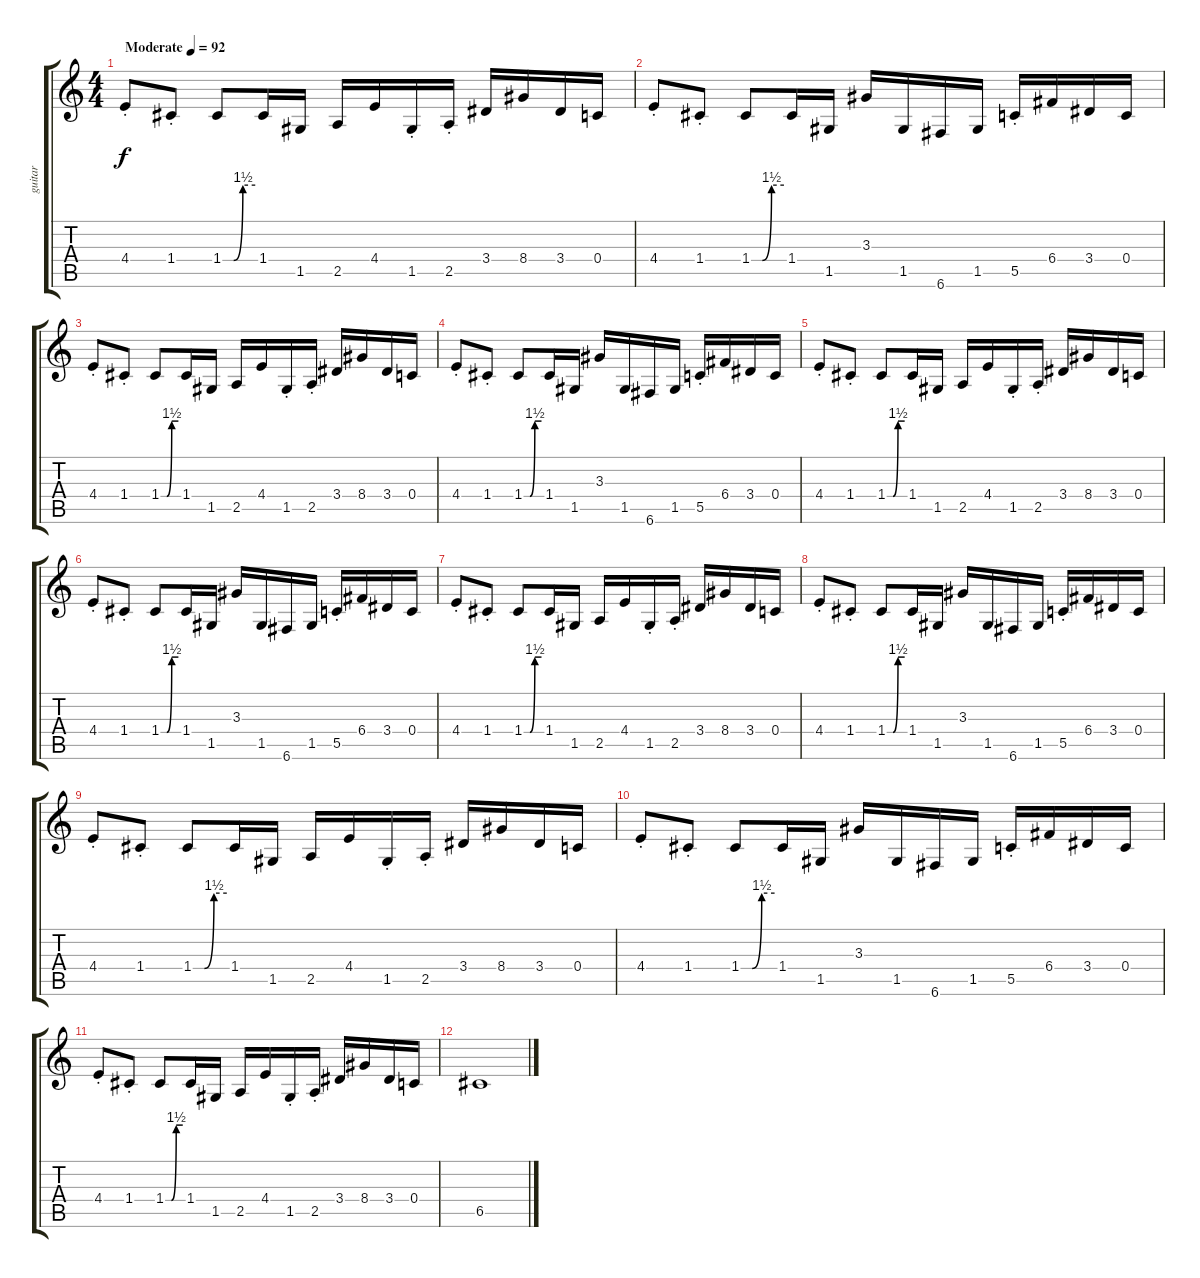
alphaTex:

\track ("guitar" "guitar") {instrument distortionguitar}
\staff {score tabs}
\tuning (D4 A3 F3 C3 G2 C2) {hide}
\ts (4 4)
\tempo (92 "Moderate")
\clef g2
\ks c
4.4{st}.8{dy f volume 0 instrument distortionguitar} 1.4{st}.8{volume 15} 1.4{be (custom 0 0 20 0 37 6 60 6)}.8 1.4.16 1.5.16 2.5.16 4.4.16 1.5{st}.16 2.5{st}.16 3.4.16 8.4.16 3.4.16 0.4.16 |
4.4{st}.8 1.4{st}.8 1.4{be (custom 0 0 20 0 37 6 60 6)}.8 1.4.16 1.5.16 3.3.16 1.5.16 6.6.16 1.5.16 5.5{st}.16 6.4.16 3.4.16 0.4.16 |
4.4{st}.8 1.4{st}.8 1.4{be (custom 0 0 20 0 37 6 60 6)}.8 1.4.16 1.5.16 2.5.16 4.4.16 1.5{st}.16 2.5{st}.16 3.4.16 8.4.16 3.4.16 0.4.16 |
4.4{st}.8 1.4{st}.8 1.4{be (custom 0 0 20 0 37 6 60 6)}.8 1.4.16 1.5.16 3.3.16 1.5.16 6.6.16 1.5.16 5.5{st}.16 6.4.16 3.4.16 0.4.16 |
4.4{st}.8 1.4{st}.8 1.4{be (custom 0 0 20 0 37 6 60 6)}.8 1.4.16 1.5.16 2.5.16 4.4.16 1.5{st}.16 2.5{st}.16 3.4.16 8.4.16 3.4.16 0.4.16 |
4.4{st}.8 1.4{st}.8 1.4{be (custom 0 0 20 0 37 6 60 6)}.8 1.4.16 1.5.16 3.3.16 1.5.16 6.6.16 1.5.16 5.5{st}.16 6.4.16 3.4.16 0.4.16 |
4.4{st}.8 1.4{st}.8 1.4{be (custom 0 0 20 0 37 6 60 6)}.8 1.4.16 1.5.16 2.5.16 4.4.16 1.5{st}.16 2.5{st}.16 3.4.16 8.4.16 3.4.16 0.4.16 |
4.4{st}.8 1.4{st}.8 1.4{be (custom 0 0 20 0 37 6 60 6)}.8 1.4.16 1.5.16 3.3.16 1.5.16 6.6.16 1.5.16 5.5{st}.16 6.4.16 3.4.16 0.4.16 |
4.4{st}.8 1.4{st}.8 1.4{be (custom 0 0 20 0 37 6 60 6)}.8 1.4.16 1.5.16 2.5.16 4.4.16 1.5{st}.16 2.5{st}.16 3.4.16 8.4.16 3.4.16 0.4.16 |
4.4{st}.8 1.4{st}.8 1.4{be (custom 0 0 20 0 37 6 60 6)}.8 1.4.16 1.5.16 3.3.16 1.5.16 6.6.16 1.5.16 5.5{st}.16 6.4.16 3.4.16 0.4.16 |
4.4{st}.8 1.4{st}.8 1.4{be (custom 0 0 20 0 37 6 60 6)}.8 1.4.16 1.5.16 2.5.16 4.4.16 1.5{st}.16 2.5{st}.16 3.4.16 8.4.16 3.4.16 0.4.16 |
6.5.1
